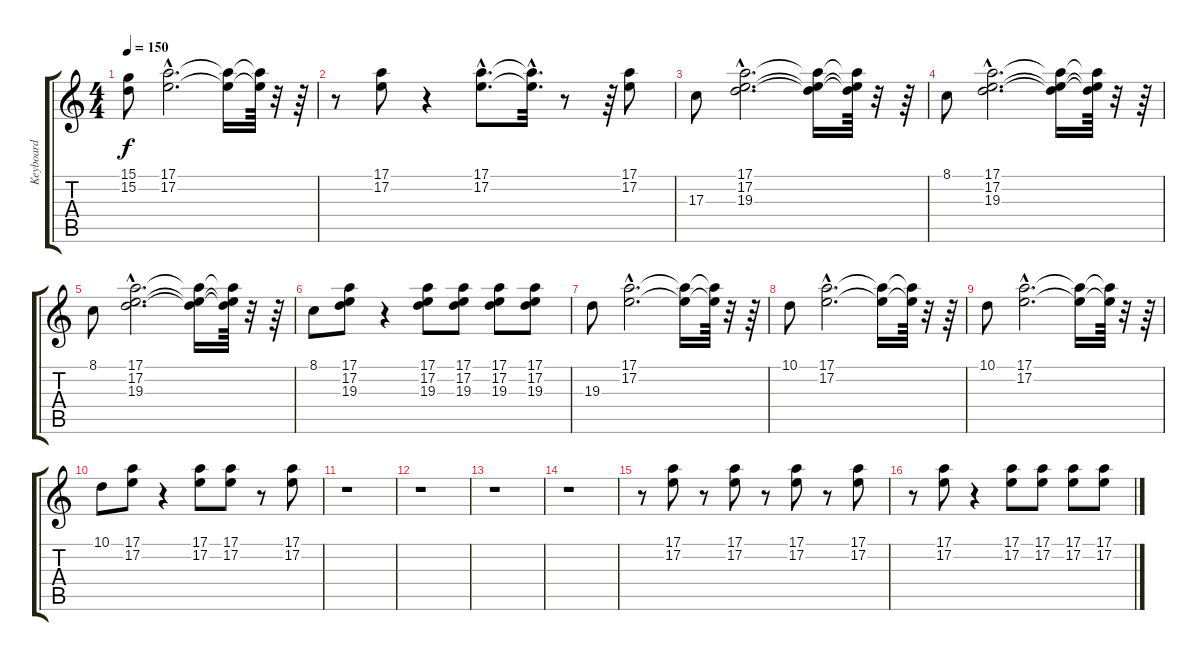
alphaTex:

\track ("Keyboard" "Keyboard") {instrument electricgrandpiano}
\staff {score tabs}
\tuning (E4 B3 G3 D3 A2 E2) {hide}
\ts (4 4)
\tempo 150
\clef g2
\ks c
(15.1 15.2).8{dy f} (17.1{hac} 17.2{hac}).2{d} (17.1{t} 17.2{t}).16 (17.1{t} 17.2{t}).64 r.32 r.64 |
r.8 (17.1 17.2).8 r.4 (17.1{hac} 17.2{hac}).8{d} (17.1{hac t} 17.2{hac t}).32{d} r.8 r.64 (17.1 17.2).8 |
17.3.8 (17.1{hac} 17.2{hac} 19.3{hac}).2{d} (17.1{t} 17.2{t} 19.3{t}).16 (17.1{t} 17.2{t} 19.3{t}).64 r.32 r.64 |
8.1.8 (17.1{hac} 17.2{hac} 19.3{hac}).2{d} (17.1{t} 17.2{t} 19.3{t}).16 (17.1{t} 17.2{t} 19.3{t}).64 r.32 r.64 |
8.1.8 (17.1{hac} 17.2{hac} 19.3{hac}).2{d} (17.1{t} 17.2{t} 19.3{t}).16 (17.1{t} 17.2{t} 19.3{t}).64 r.32 r.64 |
8.1.8 (17.1 17.2 19.3).8 r.4 (17.1 17.2 19.3).8 (17.1 17.2 19.3).8 (17.1 17.2 19.3).8 (17.1 17.2 19.3).8 |
19.3.8 (17.1{hac} 17.2{hac}).2{d} (17.1{t} 17.2{t}).16 (17.1{t} 17.2{t}).64 r.32 r.64 |
10.1.8 (17.1{hac} 17.2{hac}).2{d} (17.1{t} 17.2{t}).16 (17.1{t} 17.2{t}).64 r.32 r.64 |
10.1.8 (17.1{hac} 17.2{hac}).2{d} (17.1{t} 17.2{t}).16 (17.1{t} 17.2{t}).64 r.32 r.64 |
10.1.8 (17.1 17.2).8 r.4 (17.1 17.2).8 (17.1 17.2).8 r.8 (17.1 17.2).8 |
r.1 |
r.1 |
r.1 |
r.1 |
r.8 (17.1 17.2).8 r.8 (17.1 17.2).8 r.8 (17.1 17.2).8 r.8 (17.1 17.2).8 |
r.8 (17.1 17.2).8 r.4 (17.1 17.2).8 (17.1 17.2).8 (17.1 17.2).8 (17.1 17.2).8
